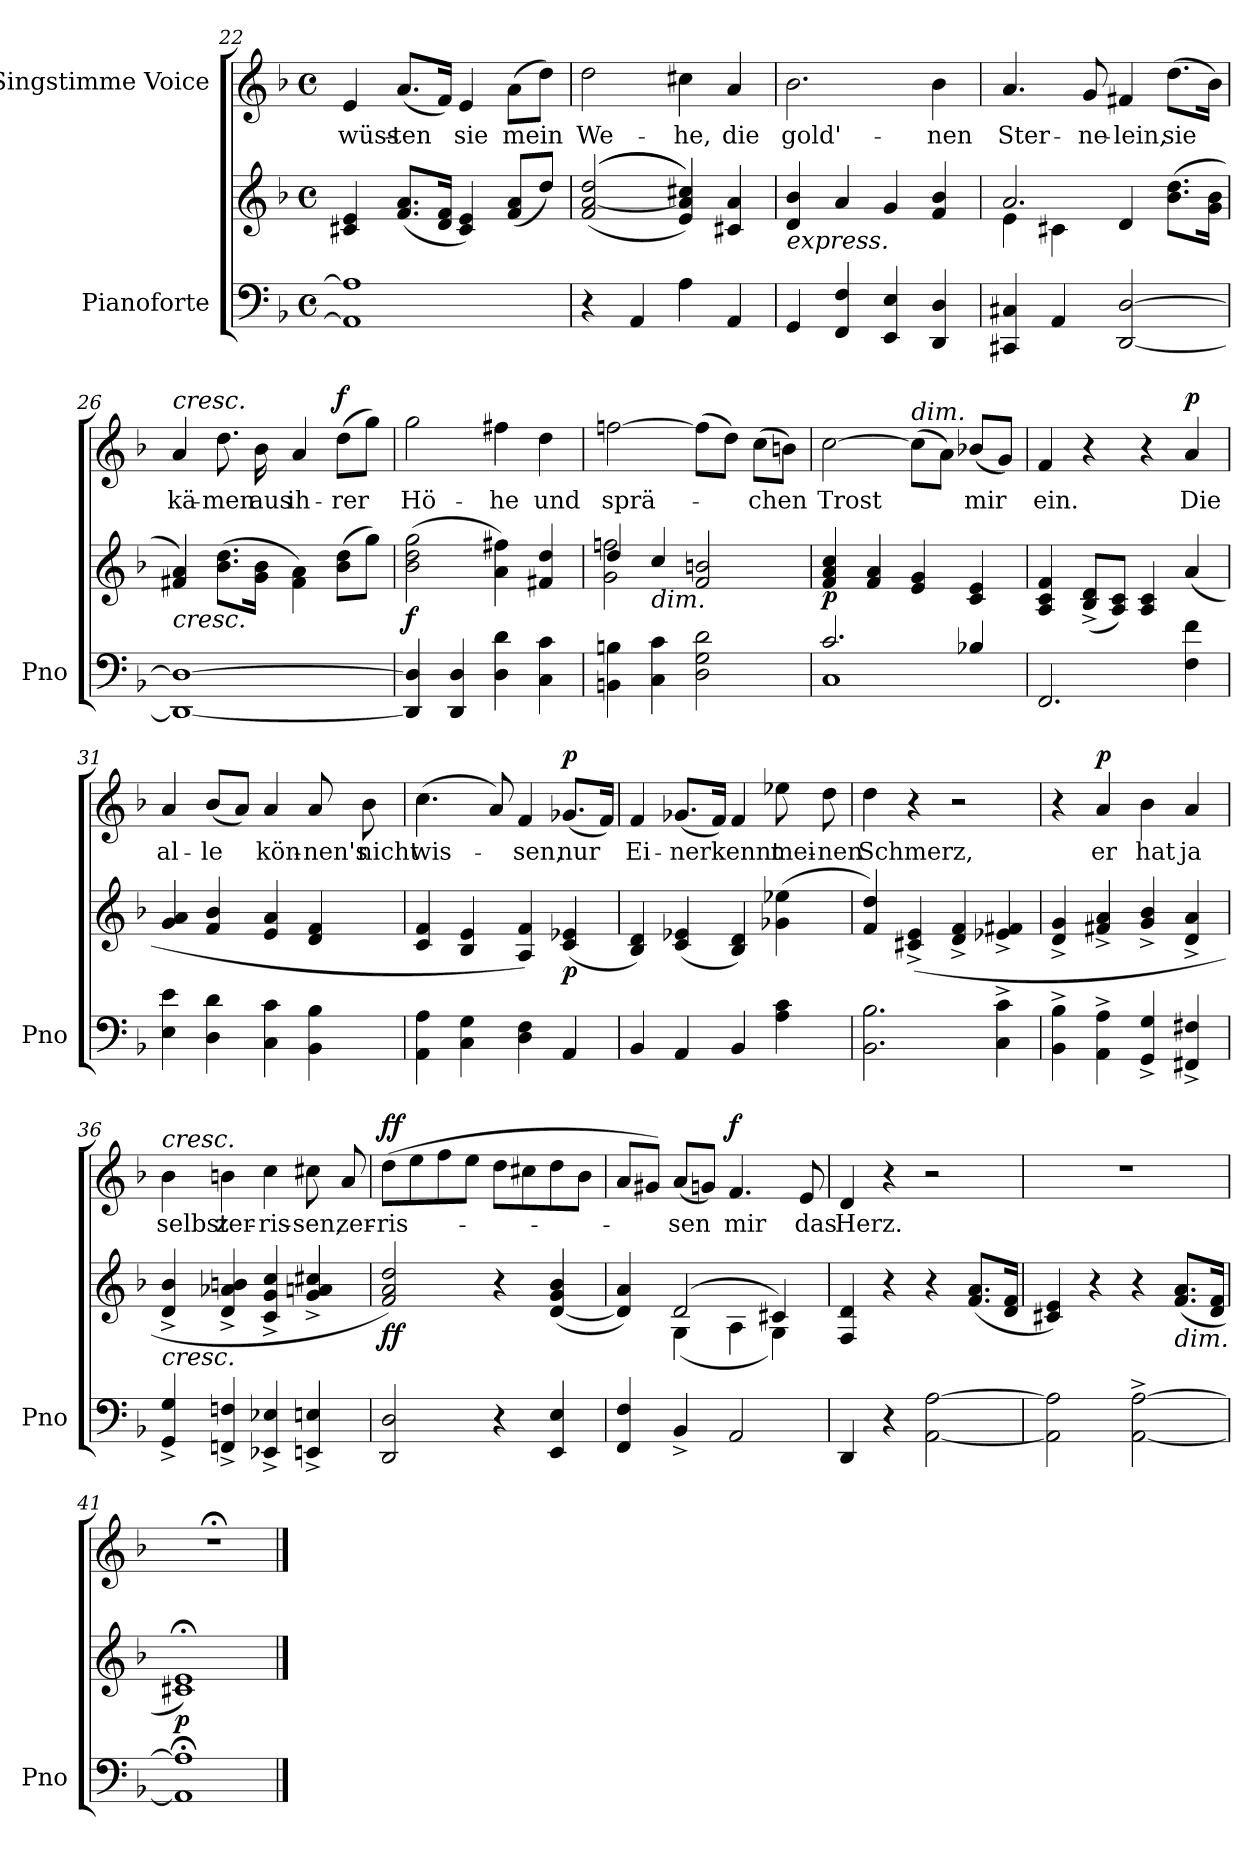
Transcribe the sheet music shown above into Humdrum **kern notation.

**kern	**kern	**dynam	**kern	**text	**dynam
*part2	*part2	*part2	*part1	*part1	*part1
*staff3	*staff2	*staff2/3	*staff1	*staff1	*staff1
*I"Pianoforte	*	*	*I"Singstimme Voice	*	*
*I'Pno	*	*	*	*	*
*clefF4	*clefG2	*	*clefG2	*	*
*k[b-]	*k[b-]	*	*k[b-]	*	*
*M4/4	*M4/4	*	*M4/4	*	*
*met(c)	*met(c)	*	*met(c)	*	*
=22	=22	=22	=22	=22	=22
!	!	!	!	!LO:LY:b	!
1AA] 1A]	4c#X/ 4e/	.	4e/	wüss-	.
!	!	!	!	!LO:LY:b	!
.	(<8.f/ 8.a/L	.	(<8.a/L	-ten	.
.	16d/ 16f/Jk	.	16f/Jk)	.	.
!	!	!	!	!LO:LY:b	!
.	4c#/ 4e/)	.	4e/	sie	.
!	!	!	!	!LO:LY:b	!
.	(<8f/ 8a/L	.	(>8a\L	mein	.
.	8dd/J)	.	8dd\J)	.	.
=23	=23	=23	=23	=23	=23
!	!	!	!	!LO:LY:b	!
4r	(>(>(<2f/ [2a/ 2dd/	.	2dd\	We-	.
4AA/	.	.	.	.	.
!	!	!	!	!LO:LY:b	!
4A\	4e/ 4a/] 4cc#X/)))	.	4cc#X\	-he,	.
!	!	!	!	!LO:LY:b	!
4AA/	4c#X/ 4a/	.	4a/	die	.
!!LO:LB:g=z
=24	=24	=24	=24	=24	=24
!	!LO:TX:b:i:t=express.	!	!	!	!
!	!	!	!	!LO:LY:b	!
4GG/	4d/ 4b-/	.	2.b-\	gold'-	.
4FF/ 4F/	4a/	.	.	.	.
4EE/ 4E/	4g/	.	.	.	.
!	!	!	!	!LO:LY:b	!
4DD/ 4D/	4f/ 4b-/	.	4b-\	-nen	.
=25	=25	=25	=25	=25	=25
*	*^	*	*	*	*
!	!	!	!	!	!LO:LY:b	!
4CC#X/ 4C#X/	2.a/	4e\	.	4.a/	Ster-	.
4AA/	.	4c#X\	.	.	.	.
!	!	!	!	!	!LO:LY:b	!
.	.	.	.	8g/	-ne-	.
!	!	!	!	!	!LO:LY:b	!
[2DD/ [2D/	.	4d/	.	4f#X/	-lein,	.
!	!	!	!	!	!LO:LY:b	!
.	(>8.b-\ 8.dd\L	4ryy	.	(>8.dd\L	sie	.
.	16g\ 16b-\Jk	.	.	16b-\Jk)	.	.
*	*v	*v	*	*	*	*
=26	=26	=26	=26	=26	=26
!	!	!	!LO:TX:a:i:t=cresc.	!	!
!	!LO:TX:b:i:t=cresc.	!	!	!	!
!	!	!	!	!LO:LY:b	!
1DD_ 1D_	4f#X/ 4a/)	.	4a/	kä-	.
!	!	!	!	!LO:LY:b	!
.	(>8.b-\ 8.dd\L	.	8.dd\	-men	.
!	!	!	!	!LO:LY:b	!
.	16g\ 16b-\Jk	.	16b-\	aus	.
!	!	!	!	!LO:LY:b	!
.	4f#\ 4a\)	.	4a/	ih-	.
!	!	!	!	!LO:LY:b	!LO:DY:a
.	(>8b-\ 8dd\L	.	(>8dd\L	-rer	f
.	8gg\J)	.	8gg\J)	.	.
=27	=27	=27	=27	=27	=27
!	!	!LO:DY:b	!	!LO:LY:b	!
4DD/] 4D/]	(>2b-\ 2dd\ 2gg\	f	2gg\	Hö-	.
4DD/ 4D/	.	.	.	.	.
!	!	!	!	!LO:LY:b	!
4D\ 4d\	4a\ 4ff#X\)	.	4ff#X\	-he	.
!	!	!	!	!LO:LY:b	!
4C\ 4c\	4f#X/ 4dd/	.	4dd\	und	.
=28	=28	=28	=28	=28	=28
*	*^	*	*	*	*
!	!	!	!	!	!LO:LY:b	!
4BBn\ 4Bn\	4dd/	2g\ 2ffn\	.	[2ffn\	sprä-	.
!	!LO:TX:b:i:t=dim.	!	!	!	!	!
4C\ 4c\	4cc/	.	.	.	.	.
2D\ 2G\ 2d\	2f/ 2bn/	2ryy	.	(>8ff\L]	.	.
.	.	.	.	8dd\J)	.	.
!	!	!	!	!	!LO:LY:b	!
.	.	.	.	(>8cc\L	-chen	.
.	.	.	.	8bn\J)	.	.
*	*v	*v	*	*	*	*
=29	=29	=29	=29	=29	=29
*^	*	*	*	*	*
!	!	!	!LO:DY:b	!	!LO:LY:b	!
2.c/	1C	4f/ 4a/ 4cc/	p	[2cc\	Trost	.
.	.	4f/ 4a/	.	.	.	.
!	!	!	!	!LO:TX:a:i:t=dim.	!	!
.	.	4e/ 4g/	.	(>8cc\L]	.	.
.	.	.	.	8a\J)	.	.
!	!	!	!	!	!LO:LY:b	!
4B-X/	.	4c/ 4e/	.	(<8b-X/L	mir	.
.	.	.	.	8g/J)	.	.
*v	*v	*	*	*	*	*
!!LO:LB:g=z
=30	=30	=30	=30	=30	=30
!	!	!	!	!LO:LY:b	!
2.FF/	4A/ 4c/ 4f/	.	4f/	ein.	.
.	(<8B-/^ 8d/^L	.	4r	.	.
.	8A/ 8c/J)	.	.	.	.
.	4A/ 4c/	.	4r	.	.
!	!	!	!	!LO:LY:b	!LO:DY:a
4F\ 4f\	(>4a/	.	4a/	Die	p
=31	=31	=31	=31	=31	=31
!	!	!	!	!LO:LY:b	!
4E\ 4e\	4g/ 4a/	.	4a/	al-	.
!	!	!	!	!LO:LY:b	!
4D\ 4d\	4f/ 4b-/	.	(<8b-/L	-le	.
.	.	.	8a/J)	.	.
!	!	!	!	!LO:LY:b	!
4C\ 4c\	4e/ 4a/	.	4a/	kön-	.
!	!	!	!	!LO:LY:b	!
4BB-\ 4B-\	4d/ 4f/	.	8a/	-nen's	.
!	!	!	!	!LO:LY:b	!
.	.	.	8b-\	nicht	.
=32	=32	=32	=32	=32	=32
!	!	!	!	!LO:LY:b	!
4AA\ 4A\	4c/ 4f/	.	(>4.cc\	wis-	.
4C\ 4G\	4B-/ 4e/	.	.	.	.
.	.	.	8a/)	.	.
!	!	!	!	!LO:LY:b	!
4D\ 4F\	4A/ 4f/)	.	4f/	-sen,	.
!	!	!LO:DY:b	!	!LO:LY:b	!LO:DY:a
4AA/	(<4c/ 4e-X/	p	(<8.g-X/L	nur	p
.	.	.	16f/Jk)	.	.
=33	=33	=33	=33	=33	=33
!	!	!	!	!LO:LY:b	!
4BB-/	4B-/ 4d/)	.	4f/	Ei-	.
!	!	!	!	!LO:LY:b	!
4AA/	(<4c/ 4e-X/	.	(<8.g-X/L	-ner	.
.	.	.	16f/Jk)	.	.
!	!	!	!	!LO:LY:b	!
4BB-/	4B-/ 4d/)	.	4f/	kennt	.
!	!	!	!	!LO:LY:b	!
4A\ 4c\	(>4g-X\ 4ee-X\	.	8ee-X\	mei-	.
!	!	!	!	!LO:LY:b	!
.	.	.	8dd\	-nen	.
=34	=34	=34	=34	=34	=34
!	!	!	!	!LO:LY:b	!
2.BB-\ 2.B-\	4f/ 4dd/)	.	4dd\	Schmerz,	.
.	(>4c#X/^ 4e/^	.	4r	.	.
.	4d/^ 4f/^	.	2r	.	.
4C\^ 4c\^	4e-X/^ 4f#X/^	.	.	.	.
=35	=35	=35	=35	=35	=35
4BB-\^ 4B-\^	4d/^ 4g/^	.	4r	.	.
!	!	!	!	!LO:LY:b	!LO:DY:a
4AA\^ 4A\^	4f#X/^ 4a/^	.	4a/	er	p
!	!	!	!	!LO:LY:b	!
4GG/^ 4G/^	4g/^ 4b-/^	.	4b-\	hat	.
!	!	!	!	!LO:LY:b	!
4FF#X/^ 4F#X/^	4d/^ 4a/^	.	4a/	ja	.
!!LO:LB:g=z
=36	=36	=36	=36	=36	=36
!	!	!	!LO:TX:a:i:t=cresc.	!	!
!	!LO:TX:b:i:t=cresc.	!	!	!	!
!	!	!	!	!LO:LY:b	!
4GG/^ 4G/^	4d/^ 4b-/^	.	4b-\	selbst	.
!	!	!	!	!LO:LY:b	!
4FFn/^ 4Fn/^	4d/^ 4a-X/^ 4bn/^	.	4bn\	zer-	.
!	!	!	!	!LO:LY:b	!
4EE-X/^ 4E-X/^	4c/^ 4g/^ 4cc/^	.	4cc\	-ris-	.
!	!	!	!	!LO:LY:b	!
4EEn/^ 4En/^	4g/^ 4an/^ 4cc#X/^	.	8cc#X\	-sen,	.
!	!	!	!	!LO:LY:b	!
.	.	.	8a/	zer-	.
=37	=37	=37	=37	=37	=37
!	!	!LO:DY:b	!	!LO:LY:b	!LO:DY:a
2DD/ 2D/	2f/ 2a/ 2dd/)	ff	(>8dd\L	-ris-	ff
.	.	.	8ee\	.	.
.	.	.	8ff\	.	.
.	.	.	8ee\J	.	.
4r	4r	.	8dd\L	.	.
.	.	.	8cc#X\	.	.
4EE/ 4E/	(>[4d/ 4g/ 4b-/	.	8dd\	.	.
.	.	.	8b-\J	.	.
=38	=38	=38	=38	=38	=38
*	*^	*	*	*	*
4FF/ 4F/	4d/] 4a/)	4ryy	.	8a/L	.	.
.	.	.	.	8g#X/J)	.	.
!	!	!	!	!	!LO:LY:b	!
4BB-^/	(>2d/	(<4G\	.	(<8a/L	-sen	.
.	.	.	.	8gn/J)	.	.
!	!	!	!	!	!LO:LY:b	!LO:DY:a
2AA/	.	4A\	.	4.f/	mir	f
.	4c#X/)	4G\)	.	.	.	.
!	!	!	!	!	!LO:LY:b	!
.	.	.	.	8e/	das	.
*	*v	*v	*	*	*	*
=39	=39	=39	=39	=39	=39
!	!	!	!	!LO:LY:b	!
4DD/	4F/ 4d/	.	4d/	Herz.	.
4r	4r	.	4r	.	.
[2AA\ [2A\	4r	.	2r	.	.
.	(<8.f/ 8.a/L	.	.	.	.
.	16d/ 16f/Jk	.	.	.	.
=40	=40	=40	=40	=40	=40
2AA\] 2A\]	4c#X/ 4e/)	.	1r	.	.
.	4r	.	.	.	.
[2AA\^ [2A\^	4r	.	.	.	.
!	!LO:TX:b:i:t=dim.	!	!	!	!
.	(<8.f/ 8.a/L	.	.	.	.
.	16d/ 16f/Jk	.	.	.	.
=41	=41	=41	=41	=41	=41
!	!	!LO:DY:b	!	!	!
1AA]; 1A];	1c#X;< 1e;<)	p	1r;<	.	.
==	==	==	==	==	==
*-	*-	*-	*-	*-	*-
